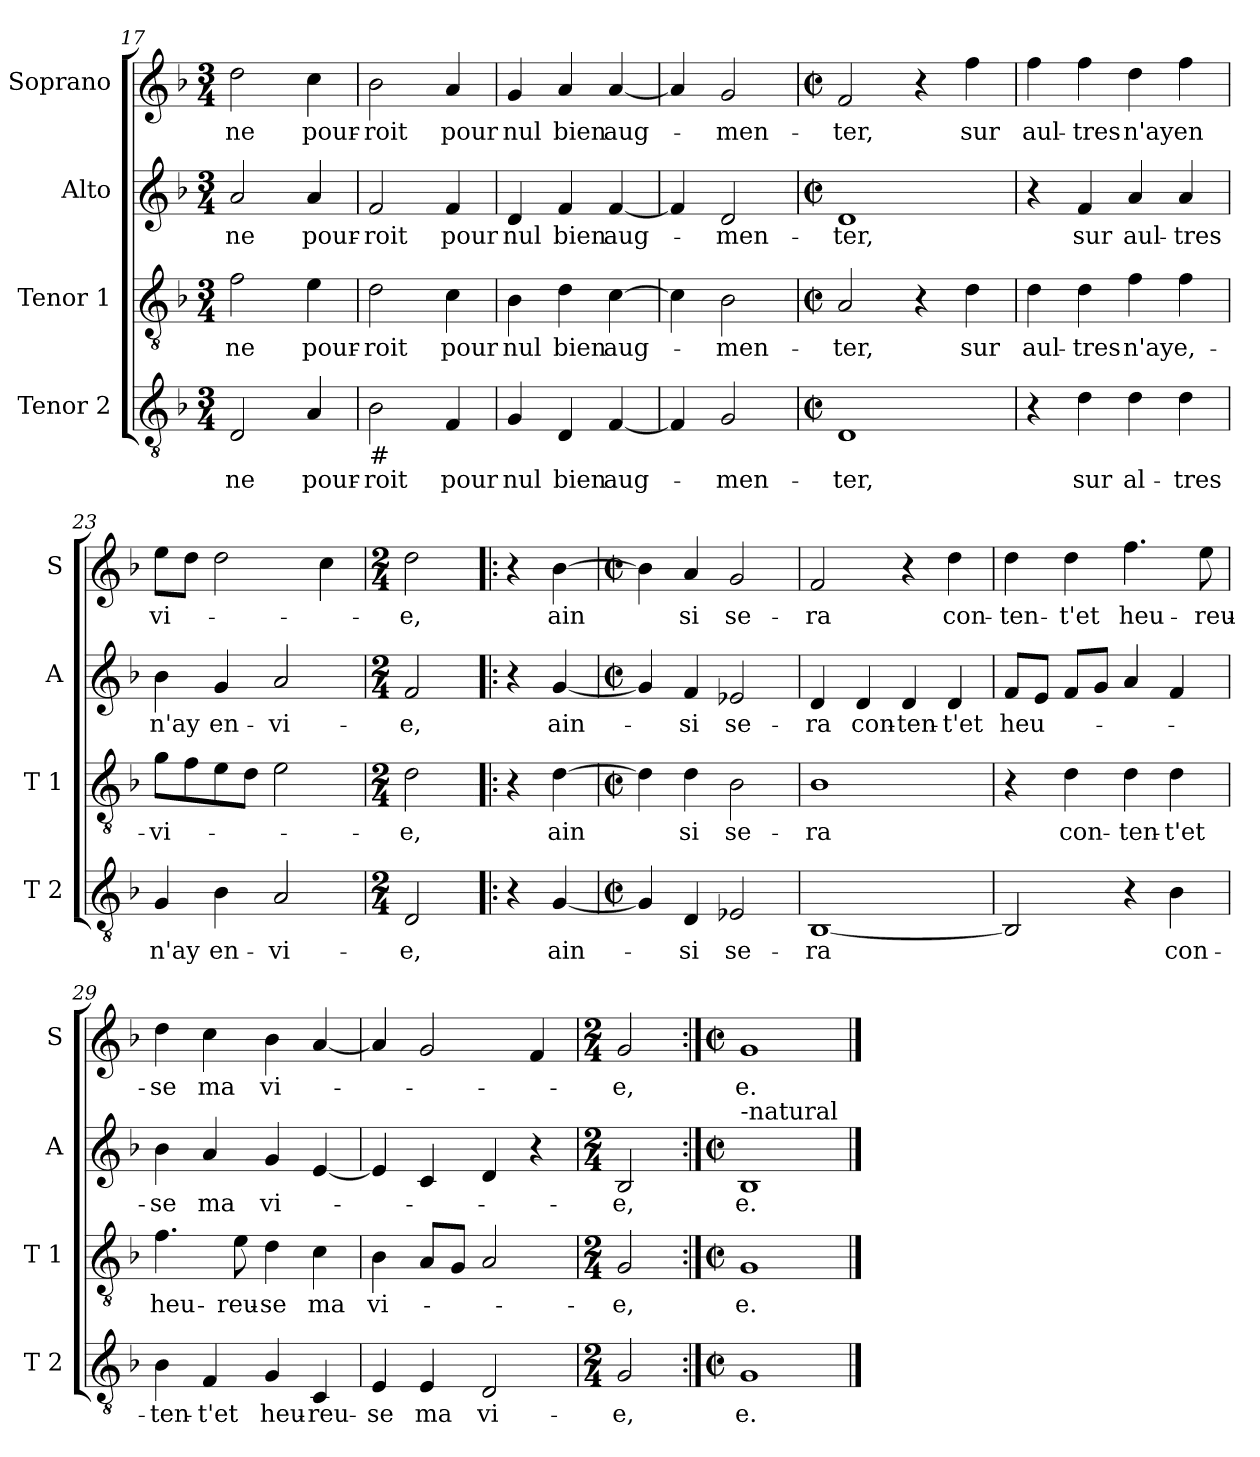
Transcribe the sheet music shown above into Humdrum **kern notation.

**kern	**text	**kern	**text	**kern	**text	**kern	**text
*part4	*part4	*part3	*part3	*part2	*part2	*part1	*part1
*staff4	*staff4	*staff3	*staff3	*staff2	*staff2	*staff1	*staff1
*I"Tenor 2	*	*I"Tenor 1	*	*I"Alto	*	*I"Soprano	*
*I'T 2	*	*I'T 1	*	*I'A	*	*I'S	*
*clefGv2	*	*clefGv2	*	*clefG2	*	*clefG2	*
*k[b-]	*	*k[b-]	*	*k[b-]	*	*k[b-]	*
*F:	*	*F:	*	*F:	*	*F:	*
*M3/4	*	*M3/4	*	*M3/4	*	*M3/4	*
=17	=17	=17	=17	=17	=17	=17	=17
!	!LO:LY:b	!	!LO:LY:b	!	!LO:LY:b	!	!LO:LY:b
2D/	ne	2f\	ne	2a/	ne	2dd\	ne
!	!LO:LY:b	!	!LO:LY:b	!	!LO:LY:b	!	!LO:LY:b
4A/	pour-	4e\	pour-	4a/	pour-	4cc\	pour-
=18	=18	=18	=18	=18	=18	=18	=18
!LO:TX:b:t=#	!	!	!	!	!	!	!
!	!LO:LY:b	!	!LO:LY:b	!	!LO:LY:b	!	!LO:LY:b
2B-\	-roit	2d\	-roit	2f/	-roit	2b-\	-roit
!	!LO:LY:b	!	!LO:LY:b	!	!LO:LY:b	!	!LO:LY:b
4F/	pour	4c\	pour	4f/	pour	4a/	pour
=19	=19	=19	=19	=19	=19	=19	=19
!	!LO:LY:b	!	!LO:LY:b	!	!LO:LY:b	!	!LO:LY:b
4G/	nul	4B-\	nul	4d/	nul	4g/	nul
!	!LO:LY:b	!	!LO:LY:b	!	!LO:LY:b	!	!LO:LY:b
4D/	bien	4d\	bien	4f/	bien	4a/	bien
!	!LO:LY:b	!	!LO:LY:b	!	!LO:LY:b	!	!LO:LY:b
[4F/	aug-	[4c\	aug-	[4f/	aug-	[4a/	aug-
=20	=20	=20	=20	=20	=20	=20	=20
4F/]	.	4c\]	.	4f/]	.	4a/]	.
!	!LO:LY:b	!	!LO:LY:b	!	!LO:LY:b	!	!LO:LY:b
2G/	-men-	2B-\	-men-	2d/	-men-	2g/	-men-
!!LO:LB:g=z
=21	=21	=21	=21	=21	=21	=21	=21
*M2/2	*	*M2/2	*	*M2/2	*	*M2/2	*
*met(c|)	*	*met(c|)	*	*met(c|)	*	*met(c|)	*
!	!LO:LY:b	!	!LO:LY:b	!	!LO:LY:b	!	!LO:LY:b
1D	-ter,	2A/	-ter,	1d	-ter,	2f/	-ter,
.	.	4r	.	.	.	4r	.
!	!	!	!LO:LY:b	!	!	!	!LO:LY:b
.	.	4d\	sur	.	.	4ff\	sur
=22	=22	=22	=22	=22	=22	=22	=22
!	!	!	!LO:LY:b	!	!	!	!LO:LY:b
4r	.	4d\	aul-	4r	.	4ff\	aul-
!	!LO:LY:b	!	!LO:LY:b	!	!LO:LY:b	!	!LO:LY:b
4d\	sur	4d\	-tres	4f/	sur	4ff\	-tres
!	!LO:LY:b	!	!LO:LY:b	!	!LO:LY:b	!	!LO:LY:b
4d\	al-	4f\	n'ay	4a/	aul-	4dd\	n'ay
!	!LO:LY:b	!	!LO:LY:b	!	!LO:LY:b	!	!LO:LY:b
4d\	-tres	4f\	e,-	4a/	-tres	4ff\	en
=23	=23	=23	=23	=23	=23	=23	=23
!	!LO:LY:b	!	!LO:LY:b	!	!LO:LY:b	!	!LO:LY:b
4G/	n'ay	8g\L	-vi-	4b-\	n'ay	8ee\L	vi-
.	.	8f\	.	.	.	8dd\J	.
!	!LO:LY:b	!	!	!	!LO:LY:b	!	!
4B-\	en-	8e\	.	4g/	en-	2dd\	.
.	.	8d\J	.	.	.	.	.
!	!LO:LY:b	!	!	!	!LO:LY:b	!	!
2A/	-vi-	2e\	.	2a/	-vi-	.	.
.	.	.	.	.	.	4cc\	.
=24	=24	=24	=24	=24	=24	=24	=24
*M2/4	*	*M2/4	*	*M2/4	*	*M2/4	*
!	!LO:LY:b	!	!LO:LY:b	!	!LO:LY:b	!	!LO:LY:b
2D/	-e,	2d\	-e,	2f/	-e,	2dd\	-e,
=25!|:	=25!|:	=25!|:	=25!|:	=25!|:	=25!|:	=25!|:	=25!|:
4r	.	4r	.	4r	.	4r	.
!	!LO:LY:b	!	!LO:LY:b	!	!LO:LY:b	!	!LO:LY:b
[4G/	ain-	[4d\	ain	[4g/	ain-	[4b-\	ain
=26	=26	=26	=26	=26	=26	=26	=26
*M2/2	*	*M2/2	*	*M2/2	*	*M2/2	*
*met(c|)	*	*met(c|)	*	*met(c|)	*	*met(c|)	*
4G/]	.	4d\]	.	4g/]	.	4b-\]	.
!	!LO:LY:b	!	!LO:LY:b	!	!LO:LY:b	!	!LO:LY:b
4D/	-si	4d\	si	4f/	-si	4a/	si
!	!LO:LY:b	!	!LO:LY:b	!	!LO:LY:b	!	!LO:LY:b
2E-X/	se-	2B-\	se-	2e-X/	se-	2g/	se-
!!LO:PB:g=z
=27	=27	=27	=27	=27	=27	=27	=27
!	!LO:LY:b	!	!LO:LY:b	!	!LO:LY:b	!	!LO:LY:b
[1BB-	-ra	1B-	-ra	4d/	-ra	2f/	-ra
!	!	!	!	!	!LO:LY:b	!	!
.	.	.	.	4d/	con-	.	.
!	!	!	!	!	!LO:LY:b	!	!
.	.	.	.	4d/	-ten-	4r	.
!	!	!	!	!	!LO:LY:b	!	!LO:LY:b
.	.	.	.	4d/	-t'et	4dd\	con-
=28	=28	=28	=28	=28	=28	=28	=28
!	!	!	!	!	!LO:LY:b	!	!LO:LY:b
2BB-/]	.	4r	.	8f/L	heu-	4dd\	-ten-
.	.	.	.	8e/J	.	.	.
!	!	!	!LO:LY:b	!	!	!	!LO:LY:b
.	.	4d\	con-	8f/L	.	4dd\	-t'et
.	.	.	.	8g/J	.	.	.
!	!	!	!LO:LY:b	!	!	!	!LO:LY:b
4r	.	4d\	-ten-	4a/	.	4.ff\	heu-
!	!LO:LY:b	!	!LO:LY:b	!	!	!	!
4B-\	con-	4d\	-t'et	4f/	.	.	.
!	!	!	!	!	!	!	!LO:LY:b
.	.	.	.	.	.	8ee\	-reu-
=29	=29	=29	=29	=29	=29	=29	=29
!	!LO:LY:b	!	!LO:LY:b	!	!LO:LY:b	!	!LO:LY:b
4B-\	-ten-	4.f\	heu-	4b-\	-se	4dd\	-se
!	!LO:LY:b	!	!	!	!LO:LY:b	!	!LO:LY:b
4F/	-t'et	.	.	4a/	ma	4cc\	ma
!	!	!	!LO:LY:b	!	!	!	!
.	.	8e\	-reu-	.	.	.	.
!	!LO:LY:b	!	!LO:LY:b	!	!LO:LY:b	!	!LO:LY:b
4G/	heu-	4d\	-se	4g/	vi-	4b-\	vi-
!	!LO:LY:b	!	!LO:LY:b	!	!	!	!
4C/	-reu-	4c\	ma	[4e/	.	[4a/	.
=30	=30	=30	=30	=30	=30	=30	=30
!	!LO:LY:b	!	!LO:LY:b	!	!	!	!
4E/	-se	4B-\	vi-	4e/]	.	4a/]	.
!	!LO:LY:b	!	!	!	!	!	!
4E/	ma	8A/L	.	4c/	.	2g/	.
.	.	8G/J	.	.	.	.	.
!	!LO:LY:b	!	!	!	!	!	!
2D/	vi-	2A/	.	4d/	.	.	.
.	.	.	.	4r	.	4f/	.
=31	=31	=31	=31	=31	=31	=31	=31
*M2/4	*	*M2/4	*	*M2/4	*	*M2/4	*
!	!LO:LY:b	!	!LO:LY:b	!	!LO:LY:b	!	!LO:LY:b
2G/	-e,	2G/	-e,	2B-/	-e,	2g/	-e,
=32:|!	=32:|!	=32:|!	=32:|!	=32:|!	=32:|!	=32:|!	=32:|!
*M2/2	*	*M2/2	*	*M2/2	*	*M2/2	*
*met(c|)	*	*met(c|)	*	*met(c|)	*	*met(c|)	*
!	!	!	!	!LO:TX:a:t=-natural	!	!	!
!	!LO:LY:b	!	!LO:LY:b	!	!LO:LY:b	!	!LO:LY:b
1G	e.	1G	e.	1B-	e.	1g	e.
==	==	==	==	==	==	==	==
*-	*-	*-	*-	*-	*-	*-	*-
